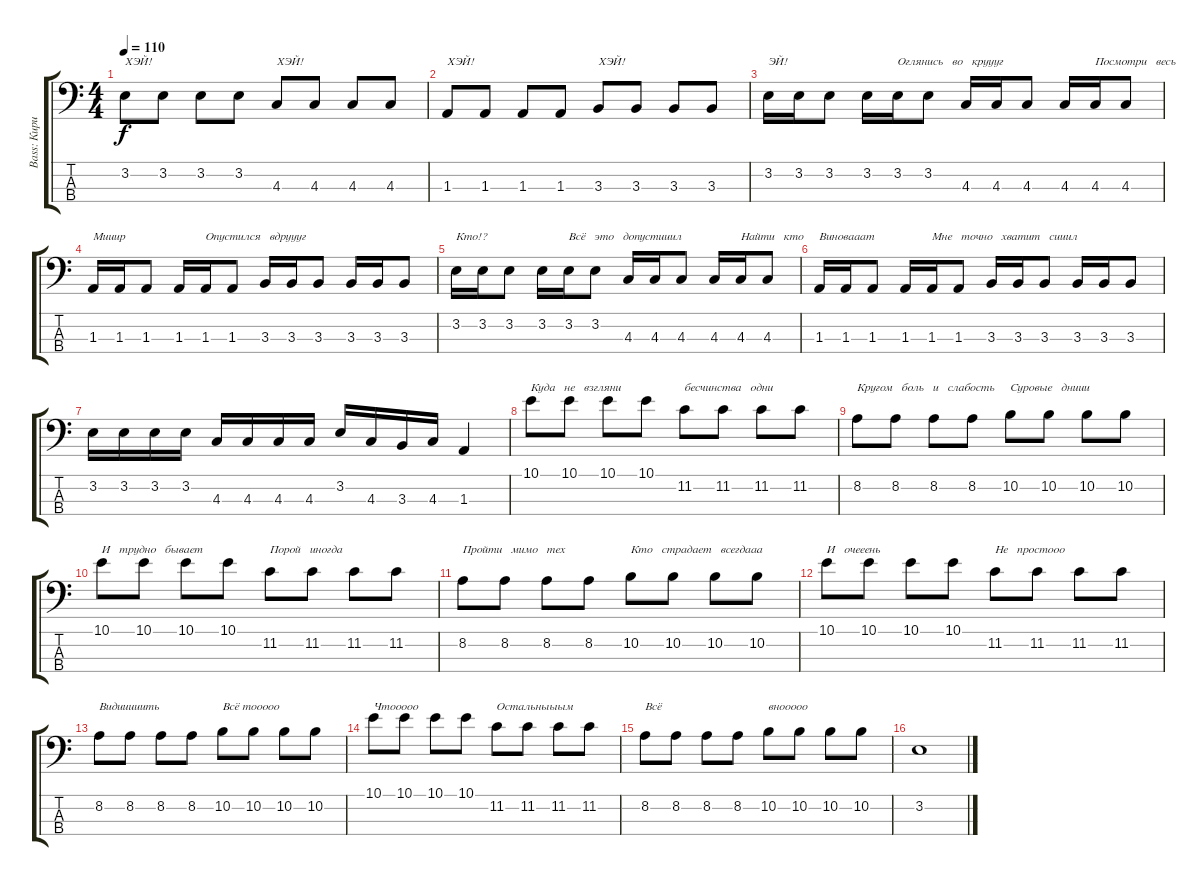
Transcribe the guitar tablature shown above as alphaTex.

\track ("Bass: Кирилл" "Bass: Кири") {instrument electricbasspick}
\staff {score tabs}
\tuning (Gb2 Db2 Ab1 Eb1) {hide}
\ts (4 4)
\tempo 110
\clef f4
\ks c
3.2.8{txt "ХЭЙ!" dy f} 3.2.8 3.2.8 3.2.8 4.3.8{txt "ХЭЙ!"} 4.3.8 4.3.8 4.3.8 |
1.3.8{txt "ХЭЙ!"} 1.3.8 1.3.8 1.3.8 3.3.8{txt "ХЭЙ!"} 3.3.8 3.3.8 3.3.8 |
3.2.16{txt "ЭЙ!"} 3.2.16 3.2.8 3.2.16 3.2.16{txt "Оглянись   во   круууг"} 3.2.8 4.3.16 4.3.16 4.3.8 4.3.16 4.3.16{txt "Посмотри   весь"} 4.3.8 |
1.3.16{txt "Мииир"} 1.3.16 1.3.8 1.3.16 1.3.16{txt "Опустился   вдруууг"} 1.3.8 3.3.16 3.3.16 3.3.8 3.3.16 3.3.16 3.3.8 |
3.2.16{txt "Кто!?"} 3.2.16 3.2.8 3.2.16 3.2.16{txt "Всё   это   допустииил"} 3.2.8 4.3.16 4.3.16 4.3.8 4.3.16 4.3.16{txt "Найти   кто"} 4.3.8 |
1.3.16{txt "Виновааат"} 1.3.16 1.3.8 1.3.16 1.3.16{txt "Мне   точно   хватит   сииил"} 1.3.8 3.3.16 3.3.16 3.3.8 3.3.16 3.3.16 3.3.8 |
3.2.16 3.2.16 3.2.16 3.2.16 4.3.16 4.3.16 4.3.16 4.3.16 3.2.16 4.3.16 3.3.16 4.3.16 1.3.4 |
10.1.8{txt "Куда   не   взгляни"} 10.1.8 10.1.8 10.1.8 11.2.8{txt "бесчинства   одни"} 11.2.8 11.2.8 11.2.8 |
8.2.8{txt "Кругом   боль   и   слабость"} 8.2.8 8.2.8 8.2.8 10.2.8{txt "Суровые   дниии"} 10.2.8 10.2.8 10.2.8 |
10.1.8{txt "И   трудно   бывает"} 10.1.8 10.1.8 10.1.8 11.2.8{txt "Порой   иногда"} 11.2.8 11.2.8 11.2.8 |
8.2.8{txt "Пройти   мимо   тех"} 8.2.8 8.2.8 8.2.8 10.2.8{txt "Кто   страдает   всегдааа"} 10.2.8 10.2.8 10.2.8 |
10.1.8{txt "И   очееень"} 10.1.8 10.1.8 10.1.8 11.2.8{txt "Не   простооо"} 11.2.8 11.2.8 11.2.8 |
8.2.8{txt "Видииииить"} 8.2.8 8.2.8 8.2.8 10.2.8{txt "Всё тооооо"} 10.2.8 10.2.8 10.2.8 |
10.1.8{txt "Чтооооо"} 10.1.8 10.1.8 10.1.8 11.2.8{txt "Остальныыым"} 11.2.8 11.2.8 11.2.8 |
8.2.8{txt "Всё"} 8.2.8 8.2.8 8.2.8 10.2.8{txt "внооооо"} 10.2.8 10.2.8 10.2.8 |
3.2.1
